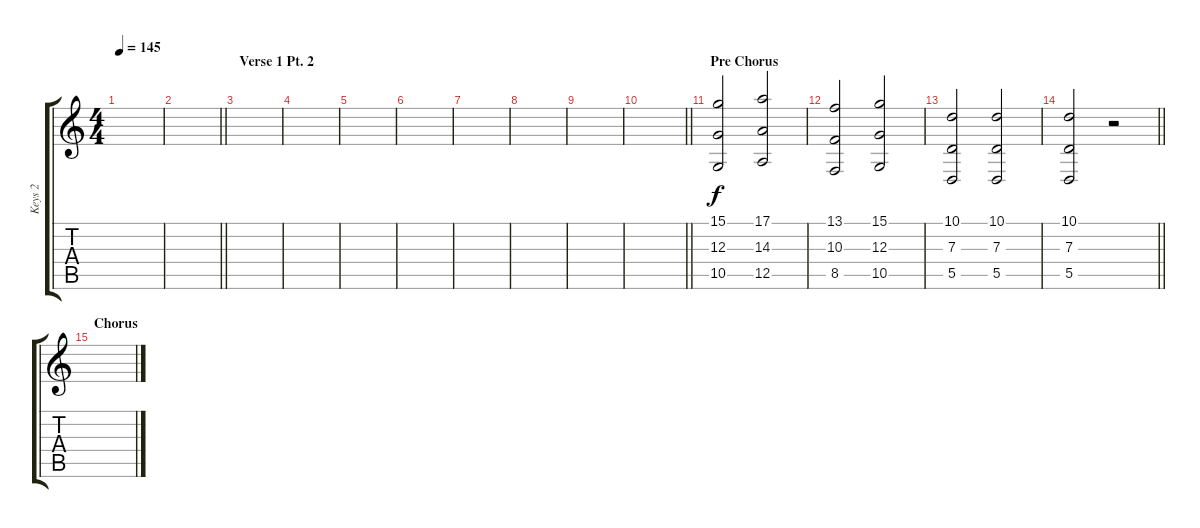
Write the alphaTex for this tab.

\track ("Keys 2" "Keys 2") {instrument stringensemble1}
\staff {score tabs}
\tuning (E4 B3 G3 D3 A2 D2) {hide}
\ts (4 4)
\tempo 145
\clef g2
\ks c
|
\barLineRight lightlight
|
\section ("" "Verse 1 Pt. 2")
|
|
|
|
|
|
|
\barLineRight lightlight
|
\section ("" "Pre Chorus")
(15.1 12.3 10.5).2 (17.1 14.3 12.5).2 |
(13.1 10.3 8.5).2 (15.1 12.3 10.5).2 |
(10.1 7.3 5.5).2 (10.1 7.3 5.5).2 |
\barLineRight lightlight
(10.1 7.3 5.5).2 r.2 |
\section ("" "Chorus")
